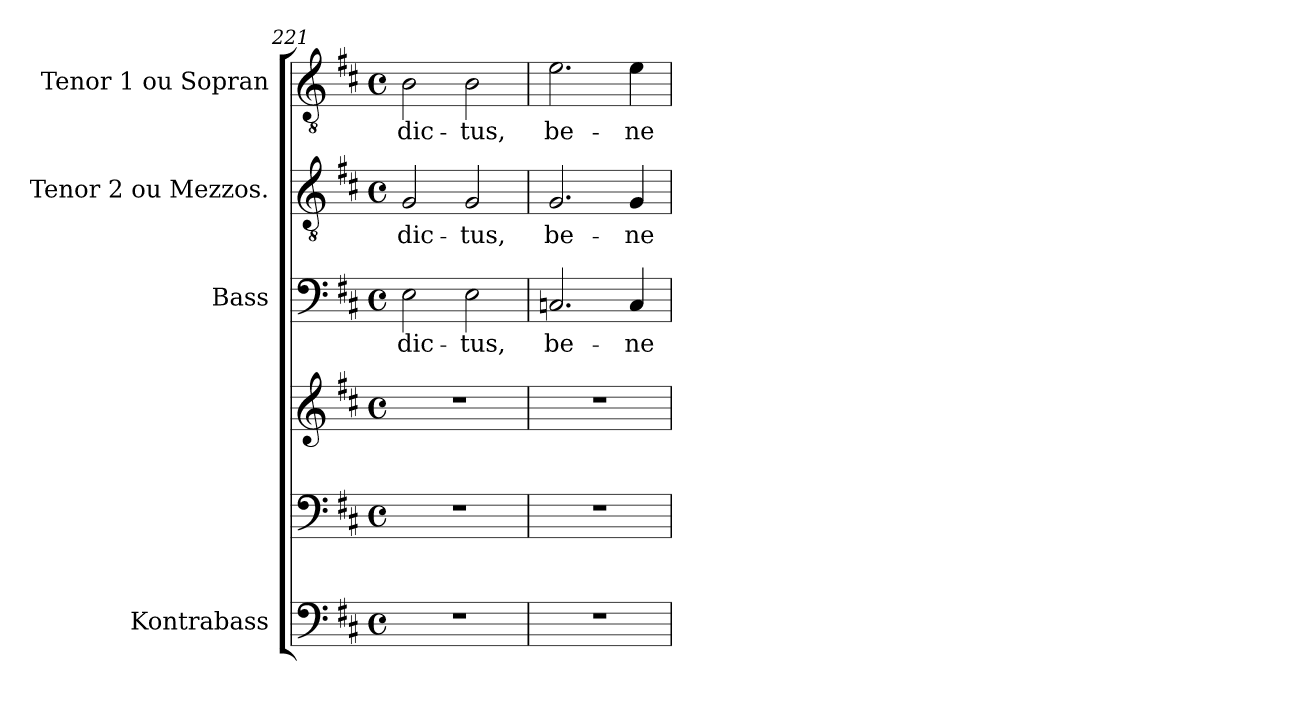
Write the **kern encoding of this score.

**kern	**kern	**kern	**kern	**text	**kern	**text	**kern	**text
*part5	*part4	*part4	*part3	*part3	*part2	*part2	*part1	*part1
*staff6	*staff5	*staff4	*staff3	*staff3	*staff2	*staff2	*staff1	*staff1
*I"Kontrabass	*	*	*I"Bass	*	*I"Tenor 2 ou Mezzos.	*	*I"Tenor 1 ou Sopran	*
*I'Kb.	*	*	*	*	*	*	*	*
*clefF4	*clefF4	*clefG2	*clefF4	*	*clefGv2	*	*clefGv2	*
*ITrd7c12	*	*	*	*	*	*	*	*
*k[f#c#]	*k[f#c#]	*k[f#c#]	*k[f#c#]	*	*k[f#c#]	*	*k[f#c#]	*
*D:	*D:	*D:	*D:	*	*D:	*	*D:	*
*M4/4	*M4/4	*M4/4	*M4/4	*	*M4/4	*	*M4/4	*
*met(c)	*met(c)	*met(c)	*met(c)	*	*met(c)	*	*met(c)	*
=221	=221	=221	=221	=221	=221	=221	=221	=221
!	!	!	!	!LO:LY:b	!	!LO:LY:b	!	!LO:LY:b
1r	1r	1r	2E\	-dic-	2G/	-dic-	2B\	-dic-
!	!	!	!	!LO:LY:b	!	!LO:LY:b	!	!LO:LY:b
.	.	.	2E\	-tus,	2G/	-tus,	2B\	-tus,
=222	=222	=222	=222	=222	=222	=222	=222	=222
!	!	!	!	!LO:LY:b	!	!LO:LY:b	!	!LO:LY:b
1r	1r	1r	2.Cn/	be-	2.G/	be-	2.e\	be-
!	!	!	!	!LO:LY:b	!	!LO:LY:b	!	!LO:LY:b
.	.	.	4C/	-ne-	4G/	-ne-	4e\	-ne-
=	=	=	=	=	=	=	=	=
*-	*-	*-	*-	*-	*-	*-	*-	*-
